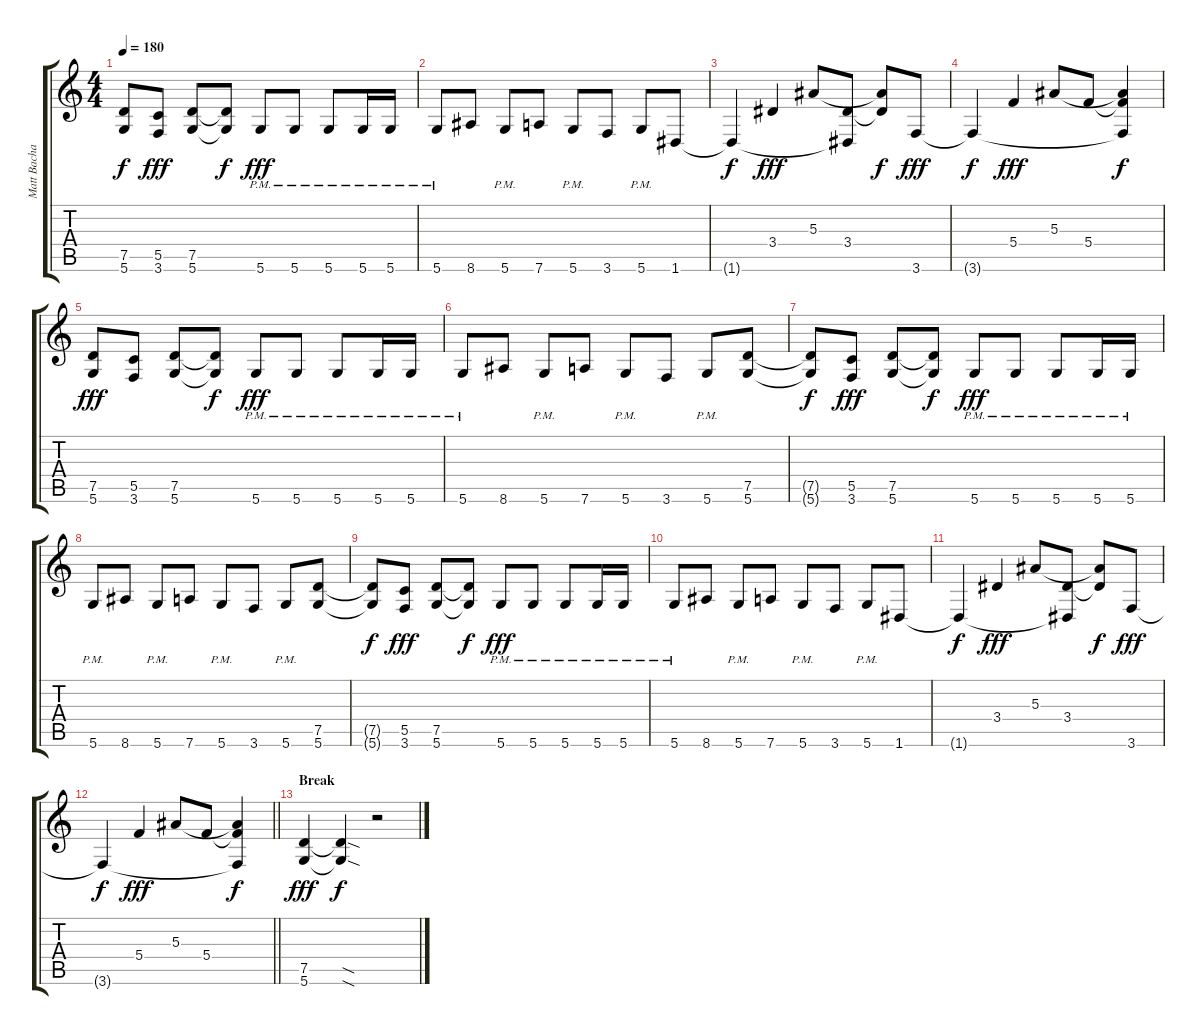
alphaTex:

\track ("Matt Bachand" "Matt Bacha") {instrument distortionguitar}
\staff {score tabs}
\tuning (D4 A3 F3 C3 G2 D2) {hide}
\ts (4 4)
\tempo 180
\clef g2
\ks c
(7.5{t} 5.6{t}).8{dy f} (5.5 3.6).8{dy fff} (7.5 5.6).8 (7.5{t} 5.6{t}).8{dy f} 5.6{pm}.8{dy fff} 5.6{pm}.8 5.6{pm}.8 5.6{pm}.16 5.6{pm}.16 |
5.6{pm}.8 8.6.8 5.6{pm}.8 7.6.8 5.6{pm}.8 3.6.8 5.6{pm}.8 1.6.8 |
1.6{t}.4{dy f} 3.4.4{dy fff} 5.3.8 (3.4 1.6{t}).8 (5.3{t} 3.4{t}).8{dy f} 3.6.8{dy fff} |
3.6{t}.4{dy f} 5.4.4{dy fff} 5.3.8 5.4.8 (5.3{t} 5.4{t} 3.6{t}).4{dy f} |
(7.5 5.6).8{dy fff} (5.5 3.6).8 (7.5 5.6).8 (7.5{t} 5.6{t}).8{dy f} 5.6{pm}.8{dy fff} 5.6{pm}.8 5.6{pm}.8 5.6{pm}.16 5.6{pm}.16 |
5.6{pm}.8 8.6.8 5.6{pm}.8 7.6.8 5.6{pm}.8 3.6.8 5.6{pm}.8 (7.5 5.6).8 |
(7.5{t} 5.6{t}).8{dy f} (5.5 3.6).8{dy fff} (7.5 5.6).8 (7.5{t} 5.6{t}).8{dy f} 5.6{pm}.8{dy fff} 5.6{pm}.8 5.6{pm}.8 5.6{pm}.16 5.6{pm}.16 |
5.6{pm}.8 8.6.8 5.6{pm}.8 7.6.8 5.6{pm}.8 3.6.8 5.6{pm}.8 (7.5 5.6).8 |
(7.5{t} 5.6{t}).8{dy f} (5.5 3.6).8{dy fff} (7.5 5.6).8 (7.5{t} 5.6{t}).8{dy f} 5.6{pm}.8{dy fff} 5.6{pm}.8 5.6{pm}.8 5.6{pm}.16 5.6{pm}.16 |
5.6{pm}.8 8.6.8 5.6{pm}.8 7.6.8 5.6{pm}.8 3.6.8 5.6{pm}.8 1.6.8 |
1.6{t}.4{dy f} 3.4.4{dy fff} 5.3.8 (3.4 1.6{t}).8 (5.3{t} 3.4{t}).8{dy f} 3.6.8{dy fff} |
\barLineRight lightlight
3.6{t}.4{dy f} 5.4.4{dy fff} 5.3.8 5.4.8 (5.3{t} 5.4{t} 3.6{t}).4{dy f} |
\section ("" "Break")
(7.5 5.6).4{dy fff} (7.5{sod t} 5.6{sod t}).4{dy f} r.2
